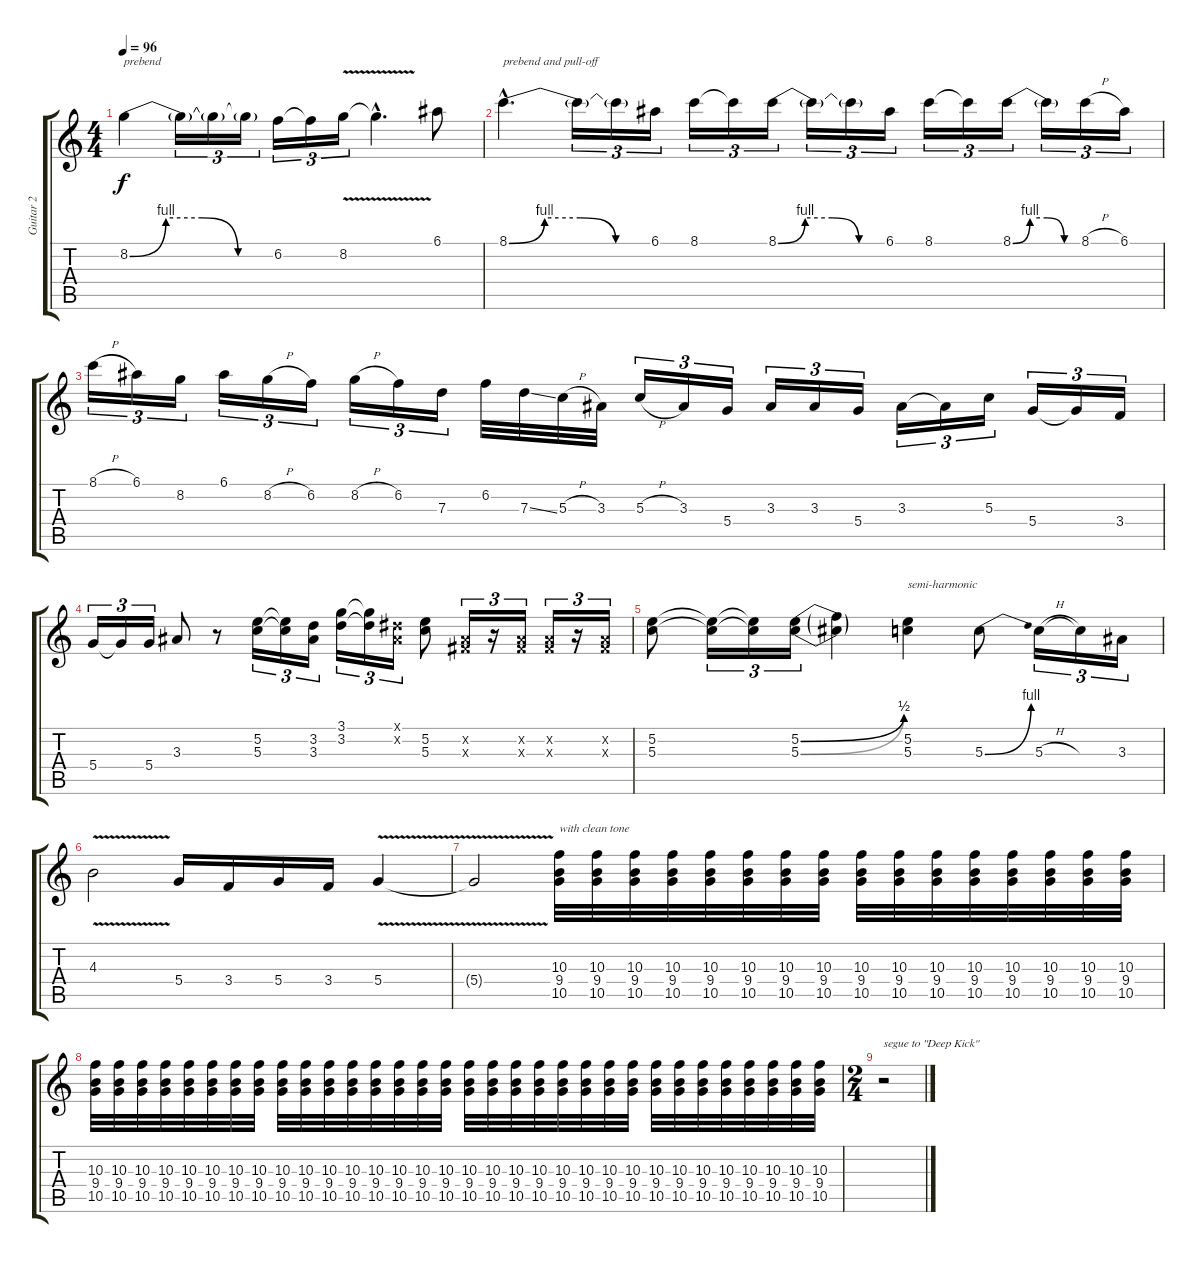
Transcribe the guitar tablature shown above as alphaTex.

\track ("Guitar 2" "Guitar 2") {instrument distortionguitar}
\staff {score tabs}
\tuning (E4 B3 G3 D3 A2 E2) {hide}
\ts (4 4)
\tempo 96
\clef g2
\ks c
8.2{be (custom 0 0 15 4 30 4 45 0 60 0)}.4{txt "prebend" dy f} 8.2{t}.16{tu (3 2)} 8.2{t}.16{tu (3 2)} 8.2{t}.16{tu (3 2)} 6.2.16{tu (3 2)} 6.2{t}.16{tu (3 2)} 8.2{v}.16{tu (3 2)} 8.2{hac t}.4{d} 6.1.8 |
8.1{be (custom 0 0 15 4 30 4 45 0 60 0) hac}.4{d txt "prebend and pull-off"} 8.1{t}.16{tu (3 2)} 8.1{t}.16{tu (3 2)} 6.1.16{tu (3 2)} 8.1.16{tu (3 2)} 8.1{t}.16{tu (3 2)} 8.1{be (custom 0 0 15 4 30 4 45 0 60 0)}.16{tu (3 2)} 8.1{t}.16{tu (3 2)} 8.1{t}.16{tu (3 2)} 6.1.16{tu (3 2)} 8.1.16{tu (3 2)} 8.1{t}.16{tu (3 2)} 8.1{be (custom 0 0 15 4 30 4 45 0 60 0)}.16{tu (3 2)} 8.1{t}.16{tu (3 2)} 8.1{h}.16{tu (3 2)} 6.1.16{tu (3 2)} |
8.1{h}.16{tu (3 2)} 6.1.16{tu (3 2)} 8.2.16{tu (3 2)} 6.1.16{tu (3 2)} 8.2{h}.16{tu (3 2)} 6.2.16{tu (3 2)} 8.2{h}.16{tu (3 2)} 6.2.16{tu (3 2)} 7.3.16{tu (3 2)} 6.2.32 7.3{ss}.32 5.3{h}.32 3.3.32 5.3{h}.16{tu (3 2)} 3.3.16{tu (3 2)} 5.4.16{tu (3 2)} 3.3.16{tu (3 2)} 3.3.16{tu (3 2)} 5.4.16{tu (3 2)} 3.3.16{tu (3 2)} 3.3{t}.16{tu (3 2)} 5.3.16{tu (3 2)} 5.4.16{tu (3 2)} 5.4{t}.16{tu (3 2)} 3.4.16{tu (3 2)} |
5.4.16{tu (3 2)} 5.4{t}.16{tu (3 2)} 5.4.16{tu (3 2)} 3.3.8 r.8 (5.2 5.3).16{tu (3 2)} (5.2{t} 5.3{t}).16{tu (3 2)} (3.2 3.3).16{tu (3 2)} (3.1 3.2).16{tu (3 2)} (3.1{t} 3.2{t}).16{tu (3 2)} (-1.1{x} -1.2{x}).16{tu (3 2)} (5.2 5.3).8 (-1.2{x} -1.3{x}).16{tu (3 2)} r.16{tu (3 2)} (-1.2{x} -1.3{x}).16{tu (3 2)} (-1.2{x} -1.3{x}).16{tu (3 2)} r.16{tu (3 2)} (-1.2{x} -1.3{x}).16{tu (3 2)} |
(5.2 5.3).8 (5.2{t} 5.3{t}).16{tu (3 2)} (5.2{t} 5.3{t}).16{tu (3 2)} (5.2{be (bend 0 0 60 2)} 5.3{be (bend 0 0 60 2)}).16{tu (3 2)} (5.2{t} 5.3{t}).4 (5.2 5.3).4{txt "semi-harmonic"} 5.3{be (bend 0 0 60 4)}.8 5.3{h}.16{tu (3 2)} 5.3{t}.16{tu (3 2)} 3.3.16{tu (3 2)} |
4.3{v}.2 5.4.16 3.4.16 5.4.16 3.4.16 5.4{v}.4 |
5.4{t}.2 (10.3 9.4 10.5).32{txt "with clean tone"} (10.3 9.4 10.5).32 (10.3 9.4 10.5).32 (10.3 9.4 10.5).32 (10.3 9.4 10.5).32 (10.3 9.4 10.5).32 (10.3 9.4 10.5).32 (10.3 9.4 10.5).32 (10.3 9.4 10.5).32 (10.3 9.4 10.5).32 (10.3 9.4 10.5).32 (10.3 9.4 10.5).32 (10.3 9.4 10.5).32 (10.3 9.4 10.5).32 (10.3 9.4 10.5).32 (10.3 9.4 10.5).32 |
(10.3 9.4 10.5).32 (10.3 9.4 10.5).32 (10.3 9.4 10.5).32 (10.3 9.4 10.5).32 (10.3 9.4 10.5).32 (10.3 9.4 10.5).32 (10.3 9.4 10.5).32 (10.3 9.4 10.5).32 (10.3 9.4 10.5).32 (10.3 9.4 10.5).32 (10.3 9.4 10.5).32 (10.3 9.4 10.5).32 (10.3 9.4 10.5).32 (10.3 9.4 10.5).32 (10.3 9.4 10.5).32 (10.3 9.4 10.5).32 (10.3 9.4 10.5).32 (10.3 9.4 10.5).32 (10.3 9.4 10.5).32 (10.3 9.4 10.5).32 (10.3 9.4 10.5).32 (10.3 9.4 10.5).32 (10.3 9.4 10.5).32 (10.3 9.4 10.5).32 (10.3 9.4 10.5).32 (10.3 9.4 10.5).32 (10.3 9.4 10.5).32 (10.3 9.4 10.5).32 (10.3 9.4 10.5).32 (10.3 9.4 10.5).32 (10.3 9.4 10.5).32 (10.3 9.4 10.5).32 |
\ts (2 4)
r.2{txt "segue to \"Deep Kick\""}
